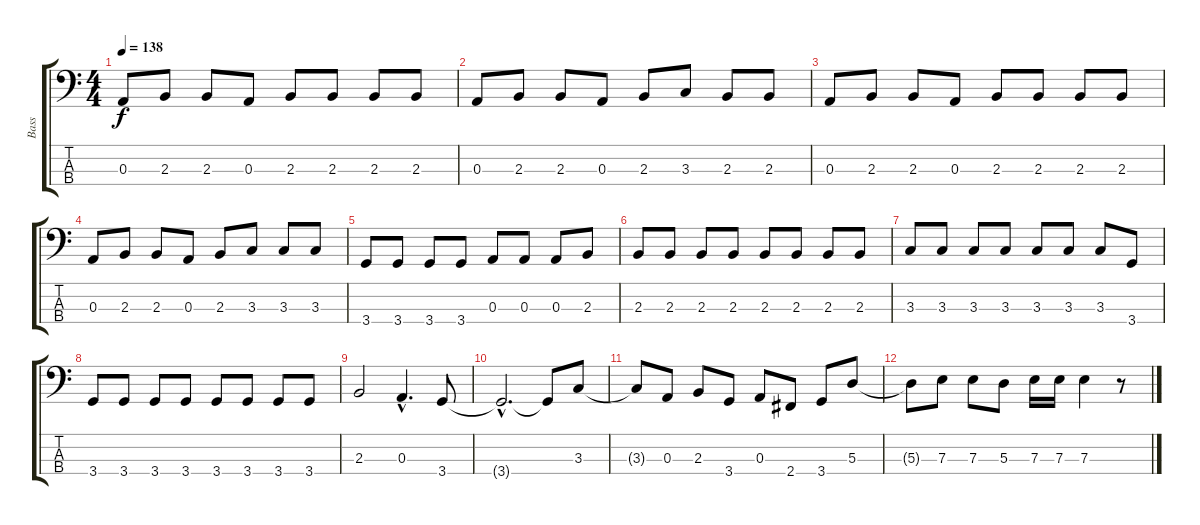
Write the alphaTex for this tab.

\track ("Bass" "Bass") {instrument electricbassfinger}
\staff {score tabs}
\tuning (G2 D2 A1 E1) {hide}
\ts (4 4)
\tempo 138
\clef f4
\ks c
0.3.8{dy f} 2.3.8 2.3.8 0.3.8 2.3.8 2.3.8 2.3.8 2.3.8 |
0.3.8 2.3.8 2.3.8 0.3.8 2.3.8 3.3.8 2.3.8 2.3.8 |
0.3.8 2.3.8 2.3.8 0.3.8 2.3.8 2.3.8 2.3.8 2.3.8 |
0.3.8 2.3.8 2.3.8 0.3.8 2.3.8 3.3.8 3.3.8 3.3.8 |
3.4.8 3.4.8 3.4.8 3.4.8 0.3.8 0.3.8 0.3.8 2.3.8 |
2.3.8 2.3.8 2.3.8 2.3.8 2.3.8 2.3.8 2.3.8 2.3.8 |
3.3.8 3.3.8 3.3.8 3.3.8 3.3.8 3.3.8 3.3.8 3.4.8 |
3.4.8 3.4.8 3.4.8 3.4.8 3.4.8 3.4.8 3.4.8 3.4.8 |
2.3.2 0.3{hac}.4{d} 3.4.8 |
3.4{hac t}.2{d} 3.4{t}.8 3.3.8 |
3.3{t}.8 0.3.8 2.3.8 3.4.8 0.3.8 2.4.8 3.4.8 5.3.8 |
5.3{t}.8 7.3.8 7.3.8 5.3.8 7.3.16 7.3.16 7.3.4 r.8
